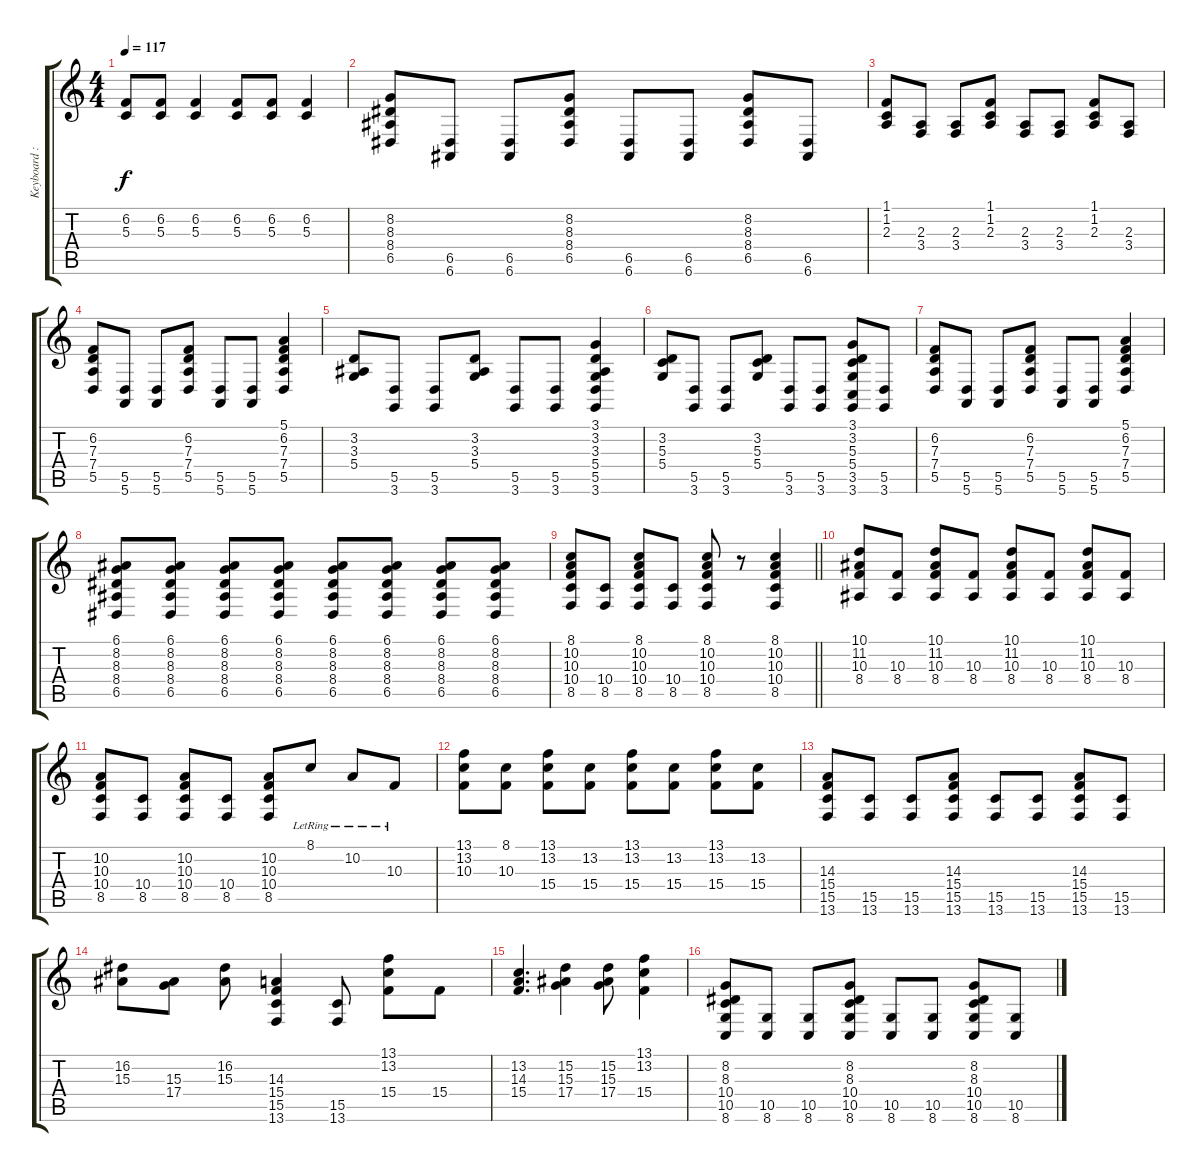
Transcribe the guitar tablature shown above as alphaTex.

\track ("Keyboard : Kotobuki Tsumugi - Chan" "Keyboard :") {instrument brightacousticpiano}
\staff {score tabs}
\tuning (E4 B3 G3 D3 A2 E2) {hide}
\ts (4 4)
\tempo 117
\clef g2
\ks c
(6.2 5.3).8{dy f} (6.2 5.3).8 (6.2 5.3).4 (6.2 5.3).8 (6.2 5.3).8 (6.2 5.3).4 |
(8.2 8.3 8.4 6.5).8 (6.5 6.6).8 (6.5 6.6).8 (8.2 8.3 8.4 6.5).8 (6.5 6.6).8 (6.5 6.6).8 (8.2 8.3 8.4 6.5).8 (6.5 6.6).8 |
(1.1 1.2 2.3).8 (2.3 3.4).8 (2.3 3.4).8 (1.1 1.2 2.3).8 (2.3 3.4).8 (2.3 3.4).8 (1.1 1.2 2.3).8 (2.3 3.4).8 |
(6.2 7.3 7.4 5.5).8 (5.5 5.6).8 (5.5 5.6).8 (6.2 7.3 7.4 5.5).8 (5.5 5.6).8 (5.5 5.6).8 (5.1 6.2 7.3 7.4 5.5).4 |
(3.2 3.3 5.4).8 (5.5 3.6).8 (5.5 3.6).8 (3.2 3.3 5.4).8 (5.5 3.6).8 (5.5 3.6).8 (3.1 3.2 3.3 5.4 5.5 3.6).4 |
(3.2 5.3 5.4).8 (5.5 3.6).8 (5.5 3.6).8 (3.2 5.3 5.4).8 (5.5 3.6).8 (5.5 3.6).8 (3.1 3.2 5.3 5.4 3.5 3.6).8 (5.5 3.6).8 |
(6.2 7.3 7.4 5.5).8 (5.5 5.6).8 (5.5 5.6).8 (6.2 7.3 7.4 5.5).8 (5.5 5.6).8 (5.5 5.6).8 (5.1 6.2 7.3 7.4 5.5).4 |
(6.1 8.2 8.3 8.4 6.5).8 (6.1 8.2 8.3 8.4 6.5).8 (6.1 8.2 8.3 8.4 6.5).8 (6.1 8.2 8.3 8.4 6.5).8 (6.1 8.2 8.3 8.4 6.5).8 (6.1 8.2 8.3 8.4 6.5).8 (6.1 8.2 8.3 8.4 6.5).8 (6.1 8.2 8.3 8.4 6.5).8 |
\barLineRight lightlight
(8.1 10.2 10.3 10.4 8.5).8 (10.4 8.5).8 (8.1 10.2 10.3 10.4 8.5).8 (10.4 8.5).8 (8.1 10.2 10.3 10.4 8.5).8 r.8 (8.1 10.2 10.3 10.4 8.5).4 |
(10.1 11.2 10.3 8.4).8{balance 8} (10.3 8.4).8 (10.1 11.2 10.3 8.4).8 (10.3 8.4).8 (10.1 11.2 10.3 8.4).8 (10.3 8.4).8 (10.1 11.2 10.3 8.4).8 (10.3 8.4).8 |
(10.2 10.3 10.4 8.5).8 (10.4 8.5).8 (10.2 10.3 10.4 8.5).8 (10.4 8.5).8 (10.2 10.3 10.4 8.5).8 8.1{lr}.8 10.2{lr}.8 10.3{lr}.8 |
(13.1 13.2 10.3).8 (8.1 10.3).8 (13.1 13.2 15.4).8 (13.2 15.4).8 (13.1 13.2 15.4).8 (13.2 15.4).8 (13.1 13.2 15.4).8 (13.2 15.4).8 |
(14.3 15.4 15.5 13.6).8 (15.5 13.6).8 (15.5 13.6).8 (14.3 15.4 15.5 13.6).8 (15.5 13.6).8 (15.5 13.6).8 (14.3 15.4 15.5 13.6).8 (15.5 13.6).8 |
(16.2 15.3).8 (15.3 17.4).8 (16.2 15.3).8 (14.3 15.4 15.5 13.6).4 (15.5 13.6).8 (13.1 13.2 15.4).8 15.4.8 |
(13.2 14.3 15.4).4{d} (15.2 15.3 17.4).4 (15.2 15.3 17.4).8 (13.1 13.2 15.4).4 |
(8.2 8.3 10.4 10.5 8.6).8 (10.5 8.6).8 (10.5 8.6).8 (8.2 8.3 10.4 10.5 8.6).8 (10.5 8.6).8 (10.5 8.6).8 (8.2 8.3 10.4 10.5 8.6).8 (10.5 8.6).8
